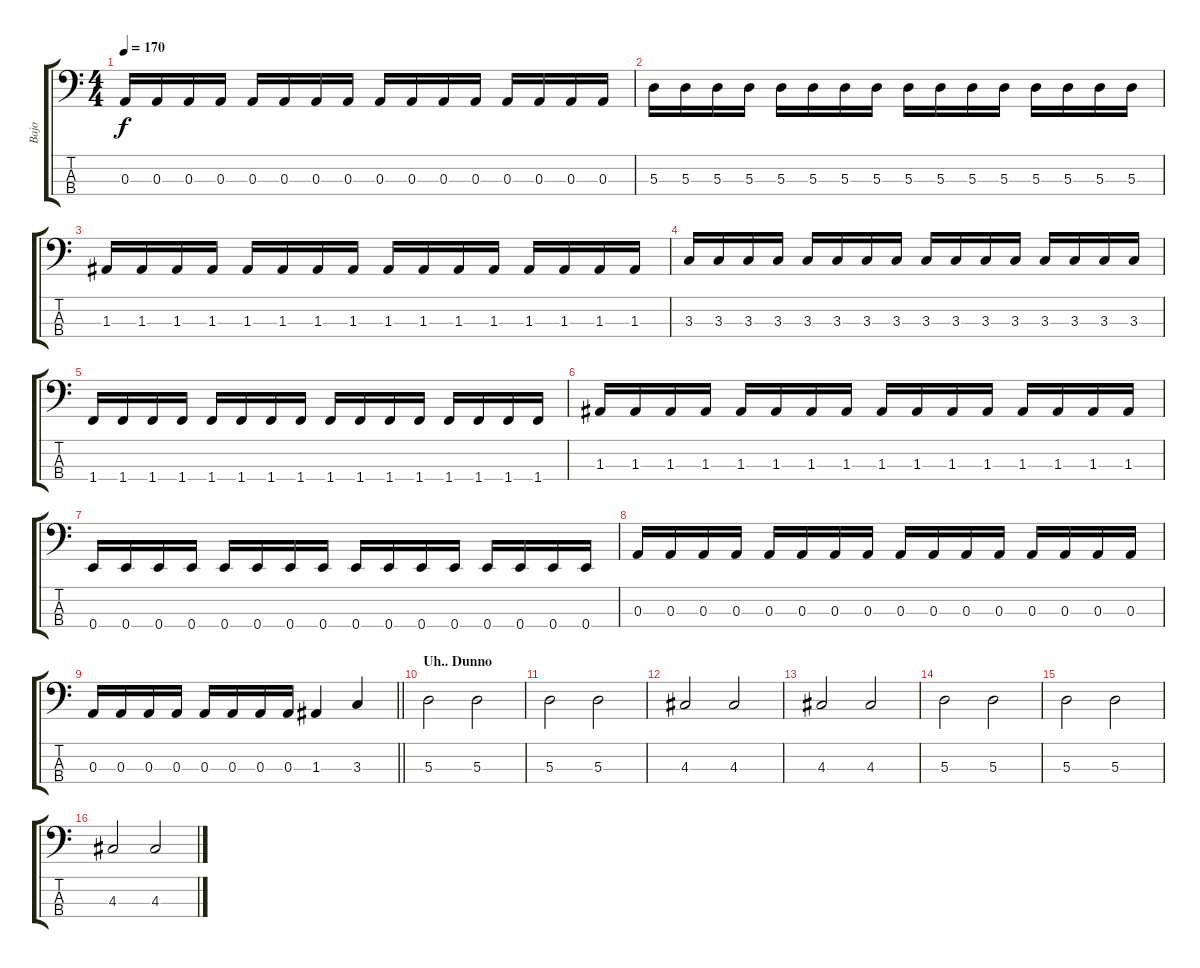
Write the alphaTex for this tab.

\track ("Bajo" "Bajo") {instrument electricbassfinger}
\staff {score tabs}
\tuning (G2 D2 A1 E1) {hide}
\ts (4 4)
\tempo 170
\clef f4
\ks c
0.3.16{dy f} 0.3.16 0.3.16 0.3.16 0.3.16 0.3.16 0.3.16 0.3.16 0.3.16 0.3.16 0.3.16 0.3.16 0.3.16 0.3.16 0.3.16 0.3.16 |
5.3.16 5.3.16 5.3.16 5.3.16 5.3.16 5.3.16 5.3.16 5.3.16 5.3.16 5.3.16 5.3.16 5.3.16 5.3.16 5.3.16 5.3.16 5.3.16 |
1.3.16 1.3.16 1.3.16 1.3.16 1.3.16 1.3.16 1.3.16 1.3.16 1.3.16 1.3.16 1.3.16 1.3.16 1.3.16 1.3.16 1.3.16 1.3.16 |
3.3.16 3.3.16 3.3.16 3.3.16 3.3.16 3.3.16 3.3.16 3.3.16 3.3.16 3.3.16 3.3.16 3.3.16 3.3.16 3.3.16 3.3.16 3.3.16 |
1.4.16 1.4.16 1.4.16 1.4.16 1.4.16 1.4.16 1.4.16 1.4.16 1.4.16 1.4.16 1.4.16 1.4.16 1.4.16 1.4.16 1.4.16 1.4.16 |
1.3.16 1.3.16 1.3.16 1.3.16 1.3.16 1.3.16 1.3.16 1.3.16 1.3.16 1.3.16 1.3.16 1.3.16 1.3.16 1.3.16 1.3.16 1.3.16 |
0.4.16 0.4.16 0.4.16 0.4.16 0.4.16 0.4.16 0.4.16 0.4.16 0.4.16 0.4.16 0.4.16 0.4.16 0.4.16 0.4.16 0.4.16 0.4.16 |
0.3.16 0.3.16 0.3.16 0.3.16 0.3.16 0.3.16 0.3.16 0.3.16 0.3.16 0.3.16 0.3.16 0.3.16 0.3.16 0.3.16 0.3.16 0.3.16 |
\barLineRight lightlight
0.3.16 0.3.16 0.3.16 0.3.16 0.3.16 0.3.16 0.3.16 0.3.16 1.3.4 3.3.4 |
\section ("" "Uh.. Dunno")
5.3.2 5.3.2 |
5.3.2 5.3.2 |
4.3.2 4.3.2 |
4.3.2 4.3.2 |
5.3.2 5.3.2 |
5.3.2 5.3.2 |
4.3.2 4.3.2
